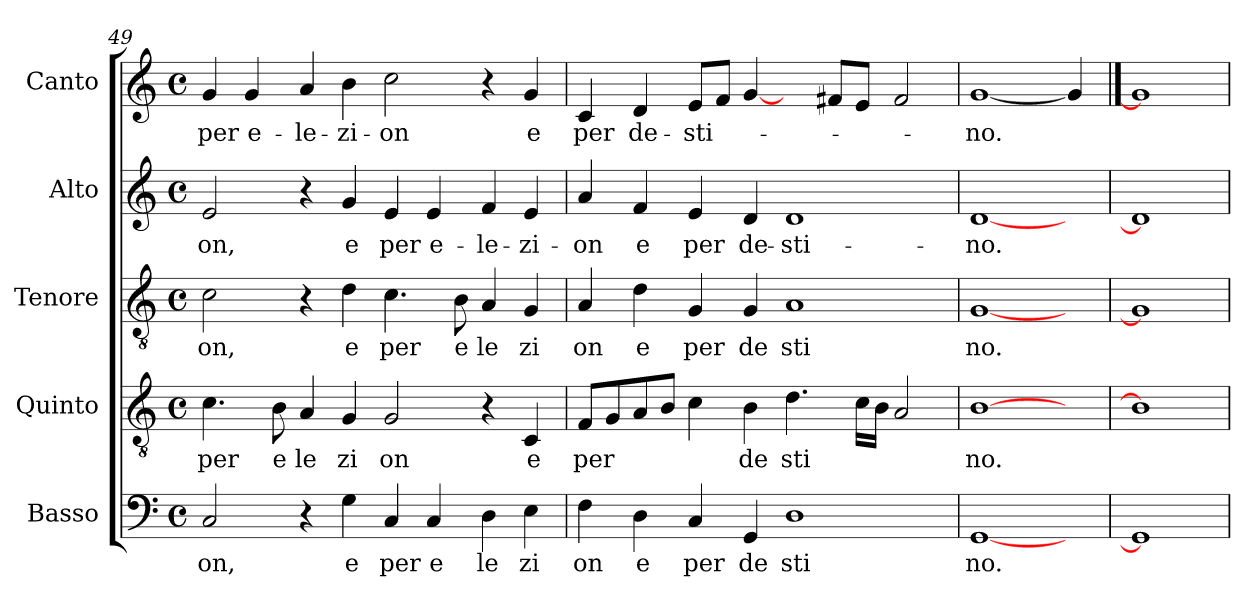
**kern	**text	**kern	**text	**kern	**text	**kern	**text	**kern	**text
*part5	*part5	*part4	*part4	*part3	*part3	*part2	*part2	*part1	*part1
*staff5	*staff5	*staff4	*staff4	*staff3	*staff3	*staff2	*staff2	*staff1	*staff1
*I"Basso	*	*I"Quinto	*	*I"Tenore	*	*I"Alto	*	*I"Canto	*
*clefF4	*	*clefGv2	*	*clefGv2	*	*clefG2	*	*clefG2	*
*M4/4	*	*M4/4	*	*M4/4	*	*M4/4	*	*M4/4	*
*met(c)	*	*met(c)	*	*met(c)	*	*met(c)	*	*met(c)	*
=49	=49	=49	=49	=49	=49	=49	=49	=49	=49
!	!LO:LY:b:cj	!	!LO:LY:b:cj	!	!LO:LY:b:cj	!	!LO:LY:b:cj	!	!LO:LY:b:cj
2C/	on,	4.c\	per	2c\	on,	2e/	-on,	4g/	per
!	!	!	!	!	!	!	!	!	!LO:LY:b:cj
.	.	.	.	.	.	.	.	4g/	e-
!	!	!	!LO:LY:b:cj	!	!	!	!	!	!
.	.	8B\	e	.	.	.	.	.	.
!	!	!	!LO:LY:b:cj	!	!	!	!	!	!LO:LY:b:cj
4r	.	4A/	le	4r	.	4r	.	4a/	-le-
!	!LO:LY:b:cj	!	!LO:LY:b:cj	!	!LO:LY:b:cj	!	!LO:LY:b:cj	!	!LO:LY:b:cj
4G\	e	4G/	zi	4d\	e	4g/	e	4b\	-zi-
!	!LO:LY:b:cj	!	!LO:LY:b:cj	!	!LO:LY:b:cj	!	!LO:LY:b:cj	!	!LO:LY:b:cj
4C/	per	2G/	on	4.c\	per	4e/	per	2cc\	-on
!	!LO:LY:b:cj	!	!	!	!	!	!LO:LY:b:cj	!	!
4C/	e	.	.	.	.	4e/	e-	.	.
!	!	!	!	!	!LO:LY:b:cj	!	!	!	!
.	.	.	.	8B\	e	.	.	.	.
!	!LO:LY:b:cj	!	!	!	!LO:LY:b:cj	!	!LO:LY:b:cj	!	!
4D\	le	4r	.	4A/	le	4f/	-le-	4r	.
!	!LO:LY:b:cj	!	!LO:LY:b:cj	!	!LO:LY:b:cj	!	!LO:LY:b:cj	!	!LO:LY:b:cj
4E\	zi	4C/	e	4G/	zi	4e/	-zi-	4g/	e
=50	=50	=50	=50	=50	=50	=50	=50	=50	=50
!	!LO:LY:b:cj	!	!LO:LY:b	!	!LO:LY:b:cj	!	!LO:LY:b:cj	!	!LO:LY:b:cj
4F\	on	8F/L	per	4A/	on	4a/	-on	4c/	per
.	.	8G/	.	.	.	.	.	.	.
!	!LO:LY:b:cj	!	!	!	!LO:LY:b:cj	!	!LO:LY:b:cj	!	!LO:LY:b:cj
4D\	e	8A/	.	4d\	e	4f/	e	4d/	de-
.	.	8B/J	.	.	.	.	.	.	.
!	!LO:LY:b:cj	!	!	!	!LO:LY:b:cj	!	!LO:LY:b:cj	!	!LO:LY:b
4C/	per	4c\	.	4G/	per	4e/	per	8e/L	-sti-
.	.	.	.	.	.	.	.	8f/J	.
!	!LO:LY:b:cj	!	!LO:LY:b:cj	!	!LO:LY:b:cj	!	!LO:LY:b:cj	!	!
4GG/	de	4B\	de	4G/	de	4d/	de-	[4g/	.
!	!LO:LY:b:cj	!	!LO:LY:b	!	!LO:LY:b:cj	!	!LO:LY:b:cj	!	!
1D	sti	4.d\	sti	1A	sti	1d	-sti-	4ryy	.
.	.	.	.	.	.	.	.	8f#X/L	.
.	.	16c\L	.	.	.	.	.	8e/J	.
.	.	16B\J	.	.	.	.	.	.	.
.	.	2A/	.	.	.	.	.	2f#/	.
=51	=51	=51	=51	=51	=51	=51	=51	=51	=51
!	!LO:LY:b:cj	!	!LO:LY:b:cj	!	!LO:LY:b:cj	!	!LO:LY:b:cj	!	!LO:LY:b:cj
[1GG	no.	[1B	no.	[1G	no.	[1d	-no.	[1g	-no.
4ryy	.	4ryy	.	4ryy	.	4ryy	.	4g/]	.
=52	==52	=52	==52	=52	==52	=52	==52	==52	==52
1GG]	.	1B]	.	1G]	.	1d]	.	1g]	.
=	=	=	=	=	=	=	=	=	=
*-	*-	*-	*-	*-	*-	*-	*-	*-	*-
